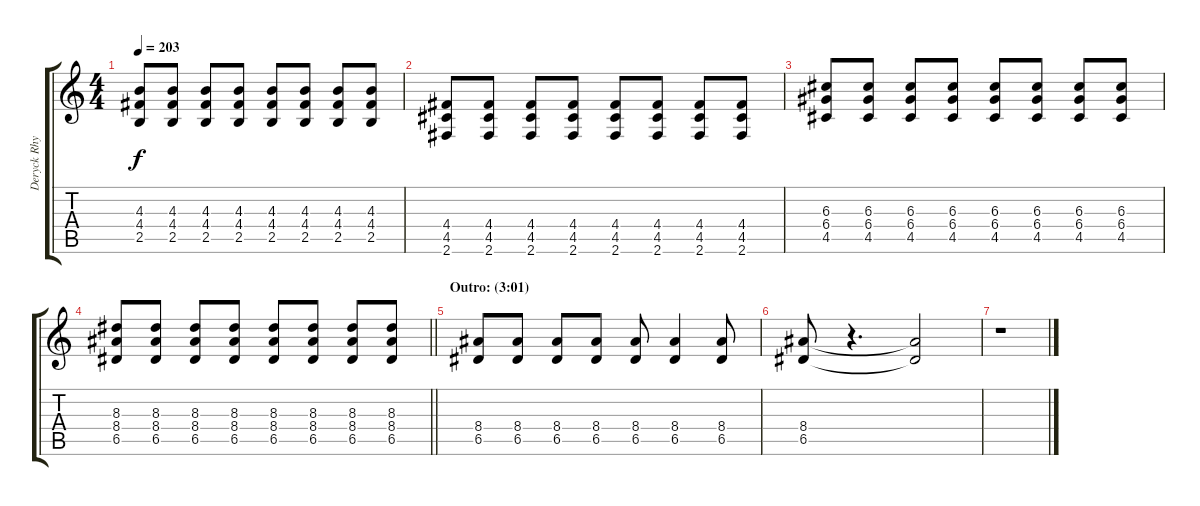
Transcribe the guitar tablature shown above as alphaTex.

\track ("Deryck Rhythm" "Deryck Rhy") {instrument overdrivenguitar}
\staff {score tabs}
\tuning (E4 B3 G3 D3 A2 E2) {hide}
\ts (4 4)
\tempo 203
\clef g2
\ks c
(4.3 4.4 2.5).8{dy f} (4.3 4.4 2.5).8 (4.3 4.4 2.5).8 (4.3 4.4 2.5).8 (4.3 4.4 2.5).8 (4.3 4.4 2.5).8 (4.3 4.4 2.5).8 (4.3 4.4 2.5).8 |
(4.4 4.5 2.6).8 (4.4 4.5 2.6).8 (4.4 4.5 2.6).8 (4.4 4.5 2.6).8 (4.4 4.5 2.6).8 (4.4 4.5 2.6).8 (4.4 4.5 2.6).8 (4.4 4.5 2.6).8 |
(6.3 6.4 4.5).8 (6.3 6.4 4.5).8 (6.3 6.4 4.5).8 (6.3 6.4 4.5).8 (6.3 6.4 4.5).8 (6.3 6.4 4.5).8 (6.3 6.4 4.5).8 (6.3 6.4 4.5).8 |
\barLineRight lightlight
(8.3 8.4 6.5).8 (8.3 8.4 6.5).8 (8.3 8.4 6.5).8 (8.3 8.4 6.5).8 (8.3 8.4 6.5).8 (8.3 8.4 6.5).8 (8.3 8.4 6.5).8 (8.3 8.4 6.5).8 |
\section ("" "Outro: (3:01)")
(8.4 6.5).8 (8.4 6.5).8 (8.4 6.5).8 (8.4 6.5).8 (8.4 6.5).8 (8.4 6.5).4 (8.4 6.5).8 |
(8.4 6.5).8 r.4{d} (8.4{t} 6.5{t}).2 |
r.1
